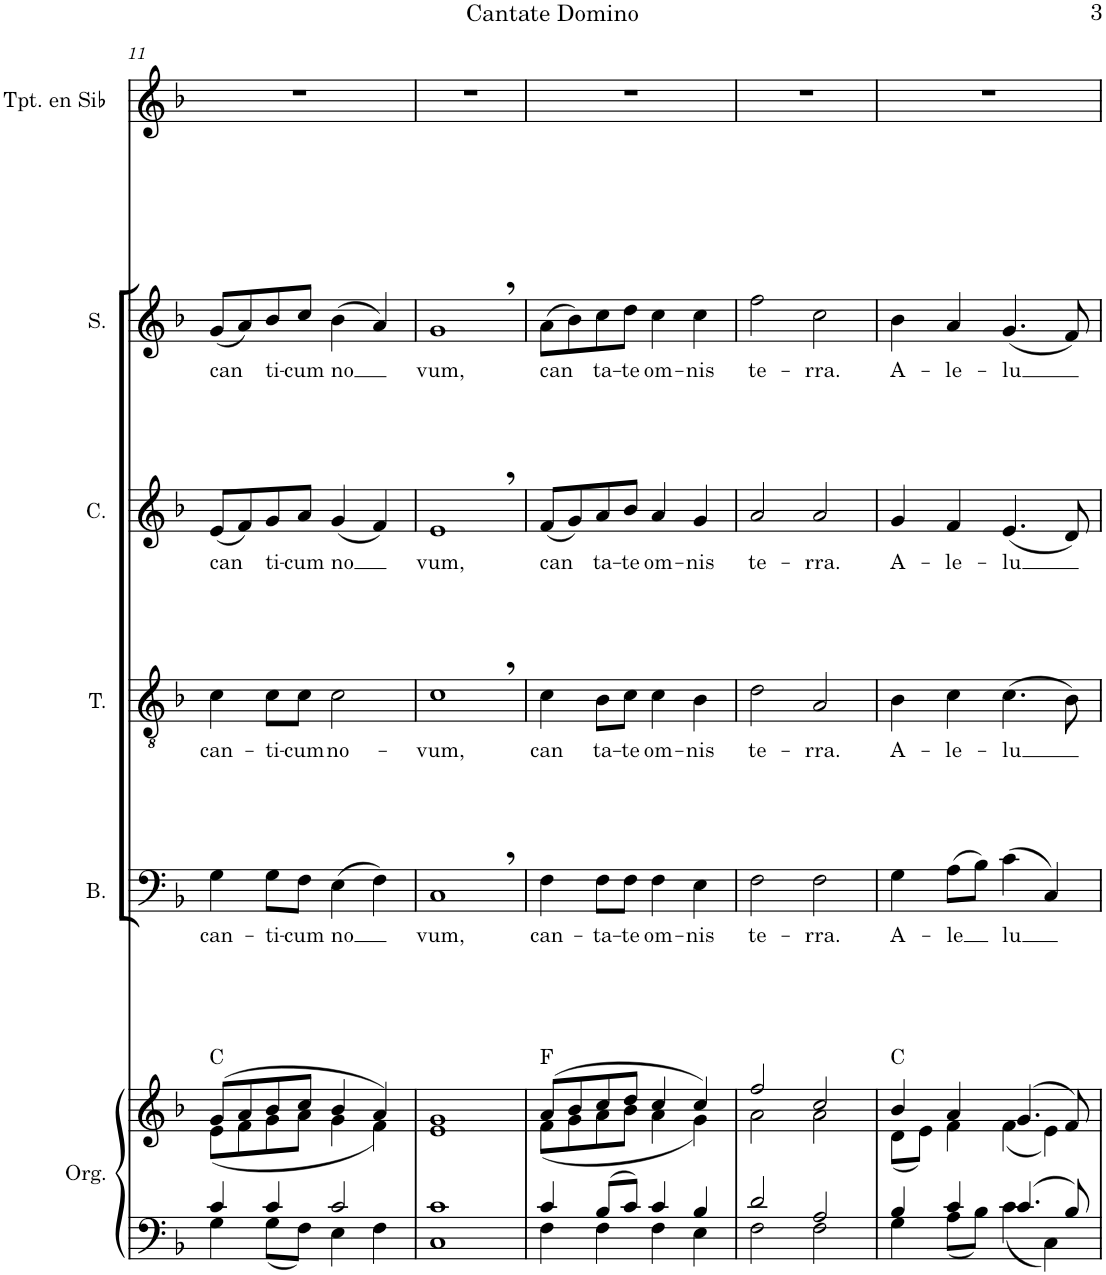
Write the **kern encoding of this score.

**kern	**kern	**harte	**kern	**text	**kern	**text	**kern	**text	**kern	**text	**kern
*part6	*part6	*part6	*part5	*part5	*part4	*part4	*part3	*part3	*part2	*part2	*part1
*staff7	*staff6	*	*staff5	*staff5	*staff4	*staff4	*staff3	*staff3	*staff2	*staff2	*staff1
*I"Órgano	*	*	*I"Bajo	*	*I"Tenor	*	*I"Contralto	*	*I"Soprano	*	*I"Trompeta en Sib
*	*	*	*I'B.	*	*I'T.	*	*I'C.	*	*I'S.	*	*I'Tpt. en Sib
!!LO:PB:g=z
*clefF4	*clefG2	*	*clefF4	*	*clefGv2	*	*clefG2	*	*clefG2	*	*clefG2
*	*	*	*	*	*	*	*	*	*	*	*Trd1c2
*k[b-]	*k[b-]	*	*k[b-]	*	*k[b-]	*	*k[b-]	*	*k[b-]	*	*k[b-]
*M4/4	*M4/4	*	*M4/4	*	*M4/4	*	*M4/4	*	*M4/4	*	*M4/4
*met(c)	*met(c)	*	*met(c)	*	*met(c)	*	*met(c)	*	*met(c)	*	*met(c)
=11	=11	=11	=11	=11	=11	=11	=11	=11	=11	=11	=11
*^	*^	*	*	*	*	*	*	*	*	*	*
!	!	!	!	!	!	!LO:LY:b	!	!LO:LY:b	!	!LO:LY:b	!	!LO:LY:b	!
4c/	4G\	(8g/L	(8e\L	C:maj	4G\	can-	4c\	can-	(8e/L	can	(8g/L	can	1r
.	.	8a/	8f\	.	.	.	.	.	8f/)	.	8a/)	.	.
!	!	!	!	!	!	!LO:LY:b	!	!LO:LY:b	!	!LO:LY:b	!	!LO:LY:b	!
4c/	8G\L	8b-/	8g\	.	8G\L	-ti-	8c\L	-ti-	8g/	ti-	8b-/	ti-	.
!	!	!	!	!	!	!LO:LY:b	!	!LO:LY:b	!	!LO:LY:b	!	!LO:LY:b	!
.	8F\J	8cc/J	8a\J	.	8F\J	-cum	8c\J	-cum	8a/J	-cum	8cc/J	-cum	.
!	!	!	!	!	!	!LO:LY:b	!	!LO:LY:b	!	!LO:LY:b	!	!LO:LY:b	!
2c/	4E\	4b-/	4g\	.	(4E\	no	2c\	no-	(4g/	no	(4b-\	no	.
.	4F\	4a/)	4f\)	.	4F\)	.	.	.	4f/)	.	4a/)	.	.
=12	=12	=12	=12	=12	=12	=12	=12	=12	=12	=12	=12	=12	=12
!	!	!	!	!	!	!LO:LY:b	!	!LO:LY:b	!	!LO:LY:b	!	!LO:LY:b	!
1c	1C	1g	1e	.	1C,	vum,	1c,	-vum,	1e,	vum,	1g,	vum,	1r
=13	=13	=13	=13	=13	=13	=13	=13	=13	=13	=13	=13	=13	=13
!	!	!	!	!	!	!LO:LY:b	!	!LO:LY:b	!	!LO:LY:b	!	!LO:LY:b	!
4c/	4F\	(8a/L	(8f\L	F:maj	4F\	can-	4c\	can	(8f/L	can	(8a\L	can	1r
.	.	8b-/	8g\	.	.	.	.	.	8g/)	.	8b-\)	.	.
!	!	!	!	!	!	!LO:LY:b	!	!LO:LY:b	!	!LO:LY:b	!	!LO:LY:b	!
8B-/L	4F\	8cc/	8a\	.	8F\L	-ta-	8B-\L	ta-	8a/	ta-	8cc\	ta-	.
!	!	!	!	!	!	!LO:LY:b	!	!LO:LY:b	!	!LO:LY:b	!	!LO:LY:b	!
8c/J	.	8dd/J	8b-\J	.	8F\J	-te	8c\J	-te	8b-/J	-te	8dd\J	-te	.
!	!	!	!	!	!	!LO:LY:b	!	!LO:LY:b	!	!LO:LY:b	!	!LO:LY:b	!
4c/	4F\	4cc/	4a\	.	4F\	om-	4c\	om-	4a/	om-	4cc\	om-	.
!	!	!	!	!	!	!LO:LY:b	!	!LO:LY:b	!	!LO:LY:b	!	!LO:LY:b	!
4B-/	4E\	4cc/)	4g\)	.	4E\	-nis	4B-\	-nis	4g/	-nis	4cc\	-nis	.
=14	=14	=14	=14	=14	=14	=14	=14	=14	=14	=14	=14	=14	=14
!	!	!	!	!	!	!LO:LY:b	!	!LO:LY:b	!	!LO:LY:b	!	!LO:LY:b	!
2d/	2F\	2ff/	2a\	.	2F\	te-	2d\	te-	2a/	te-	2ff\	te-	1r
!	!	!	!	!	!	!LO:LY:b	!	!LO:LY:b	!	!LO:LY:b	!	!LO:LY:b	!
2A/	2F\	2cc/	2a\	.	2F\	-rra.	2A/	-rra.	2a/	-rra.	2cc\	-rra.	.
=15	=15	=15	=15	=15	=15	=15	=15	=15	=15	=15	=15	=15	=15
!	!	!	!	!	!	!LO:LY:b	!	!LO:LY:b	!	!LO:LY:b	!	!LO:LY:b	!
4B-/	4G\	4b-/	(8d\L	C:maj	4G\	A-	4B-\	A-	4g/	A-	4b-\	A-	1r
.	.	.	8e\J)	.	.	.	.	.	.	.	.	.	.
!	!	!	!	!	!	!LO:LY:b	!	!LO:LY:b	!	!LO:LY:b	!	!LO:LY:b	!
4c/	8A\L	4a/	4f\	.	(8A\L	-le	4c\	-le-	4f/	-le-	4a/	-le-	.
.	8B-\J	.	.	.	8B-\J)	.	.	.	.	.	.	.	.
!	!	!	!	!	!	!LO:LY:b	!	!LO:LY:b	!	!LO:LY:b	!	!LO:LY:b	!
4.c/	4c\	(4.g/	(4f\	.	(4c\	lu	(4.c\	-lu	(4.e/	-lu	(4.g/	-lu	.
.	4C\	.	4e\)	.	4C/)	.	.	.	.	.	.	.	.
8B-/	.	8f/)	.	.	.	.	8B-\)	.	8d/)	.	8f/)	.	.
*v	*v	*	*	*	*	*	*	*	*	*	*	*	*
*	*v	*v	*	*	*	*	*	*	*	*	*	*
=	=	=	=	=	=	=	=	=	=	=	=
*-	*-	*-	*-	*-	*-	*-	*-	*-	*-	*-	*-
